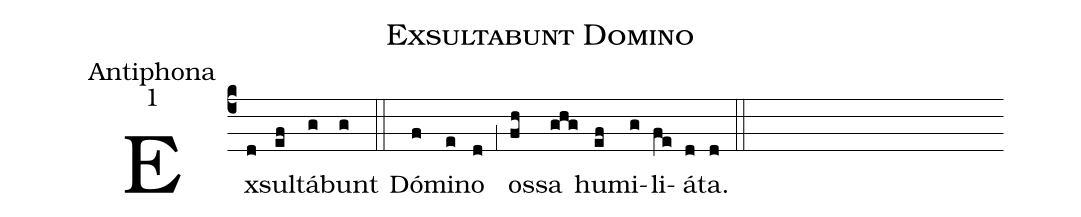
name:Exsultabunt Domino;
office-part:Antiphona;
mode:1;
%%
(c4) Ex(d)sul(ef)tá(g)bunt(g) (::) Dó(f)mi(e)no(d) (;1) os(fh)sa(ghg) hu(ef)mi(g)li(fe)á(d)ta.(d) (::)
